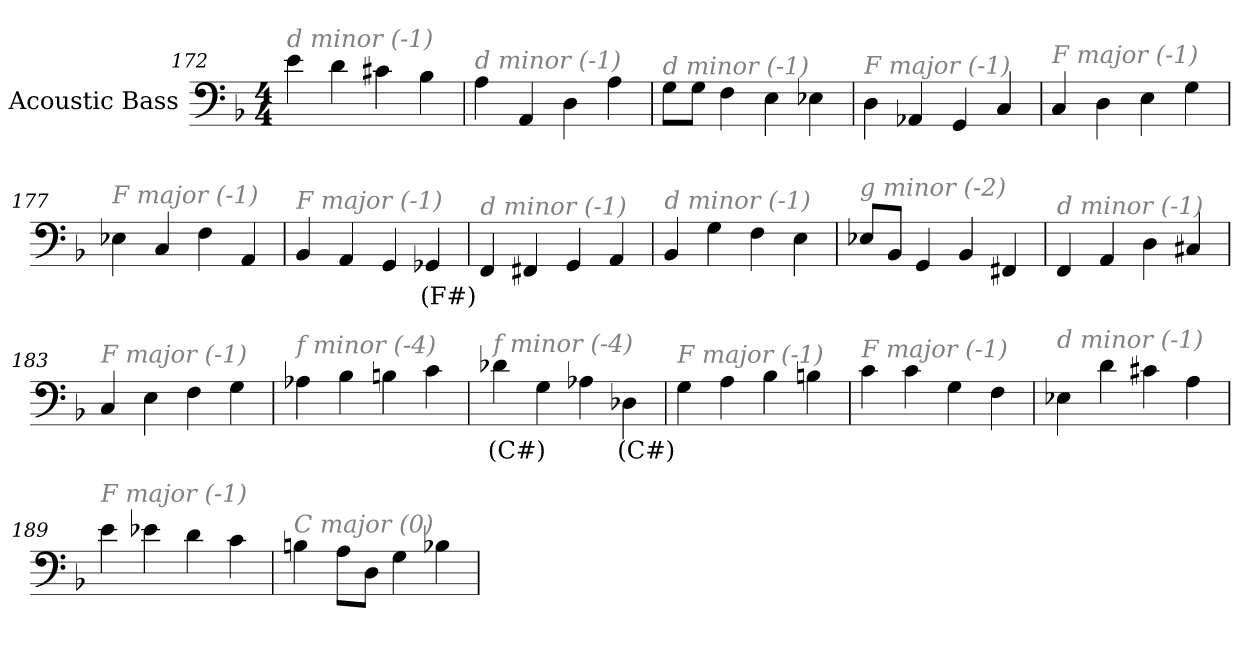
**kern	**text
*part1	*part1
*staff1	*staff1
*I"Acoustic Bass	*
*clefF4	*
*ITrd7c12	*
*k[b-]	*
*F:	*
*M4/4	*
=172	=172
!LO:TX:i:color=#808080:t=d minor (-1)	!
4E	.
4D	.
4C#X	.
4BB-	.
=173	=173
!LO:TX:i:color=#808080:t=d minor (-1)	!
4AA	.
4AAA	.
4DD	.
4AA	.
=174	=174
!LO:TX:i:color=#808080:t=d minor (-1)	!
8GGL	.
8GGJ	.
4FF	.
4EE	.
4EE-X	.
=175	=175
!LO:TX:i:color=#808080:t=F major (-1)	!
4DD	.
4AAA-X	.
4GGG	.
4CC	.
=176	=176
!LO:TX:i:color=#808080:t=F major (-1)	!
4CC	.
4DD	.
4EE	.
4GG	.
=177	=177
!LO:TX:i:color=#808080:t=F major (-1)	!
4EE-X	.
4CC	.
4FF	.
4AAA	.
=178	=178
!LO:TX:i:color=#808080:t=F major (-1)	!
4BBB-	.
4AAA	.
4GGG	.
4GGG-Xi	(F#)
=179	=179
!LO:TX:i:color=#808080:t=d minor (-1)	!
4FFF	.
4FFF#X	.
4GGG	.
4AAA	.
=180	=180
!LO:TX:i:color=#808080:t=d minor (-1)	!
4BBB-	.
4GG	.
4FF	.
4EE	.
=181	=181
!LO:TX:i:color=#808080:t=g minor (-2)	!
8EE-XL	.
8BBB-J	.
4GGG	.
4BBB-	.
4FFF#X	.
=182	=182
!LO:TX:i:color=#808080:t=d minor (-1)	!
4FFF	.
4AAA	.
4DD	.
4CC#X	.
=183	=183
!LO:TX:i:color=#808080:t=F major (-1)	!
4CC	.
4EE	.
4FF	.
4GG	.
=184	=184
!LO:TX:i:color=#808080:t=f minor (-4)	!
4AA-X	.
4BB-	.
4BBn	.
4C	.
=185	=185
!LO:TX:i:color=#808080:t=f minor (-4)	!
4D-Xi	(C#)
4GG	.
4AA-X	.
4DD-Xi	(C#)
=186	=186
!LO:TX:i:color=#808080:t=F major (-1)	!
4GG	.
4AA	.
4BB-	.
4BBn	.
=187	=187
!LO:TX:i:color=#808080:t=F major (-1)	!
4C	.
4C	.
4GG	.
4FF	.
=188	=188
!LO:TX:i:color=#808080:t=d minor (-1)	!
4EE-X	.
4D	.
4C#X	.
4AA	.
=189	=189
!LO:TX:i:color=#808080:t=F major (-1)	!
4E	.
4E-X	.
4D	.
4C	.
=190	=190
!LO:TX:i:color=#808080:t=C major (0)	!
4BBn	.
8AAL	.
8DDJ	.
4GG	.
4BB-X	.
=	=
*-	*-
